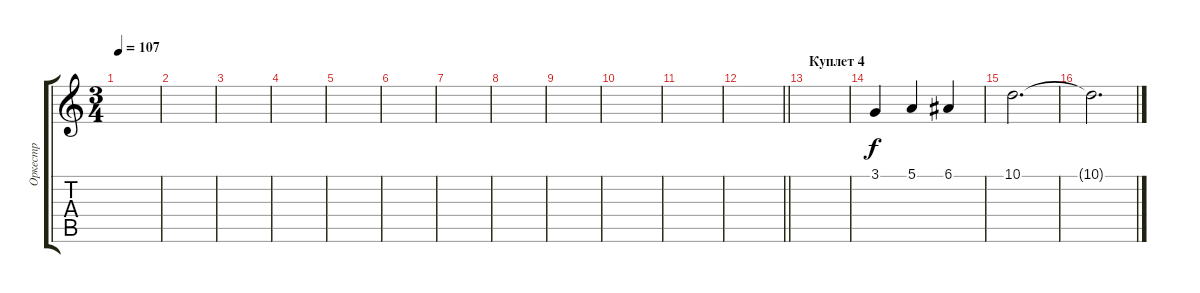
\track ("Оркестр" "Оркестр") {instrument stringensemble1}
\staff {score tabs}
\tuning (E4 B3 G3 D3 A2 E2) {hide}
\ts (3 4)
\tempo 107
\clef g2
\ks c
|
|
|
|
|
|
|
|
|
|
|
\barLineRight lightlight
|
\section ("" "Куплет 4")
|
3.1.4 5.1.4 6.1.4 |
10.1.2{d} |
10.1{t}.2{d}
